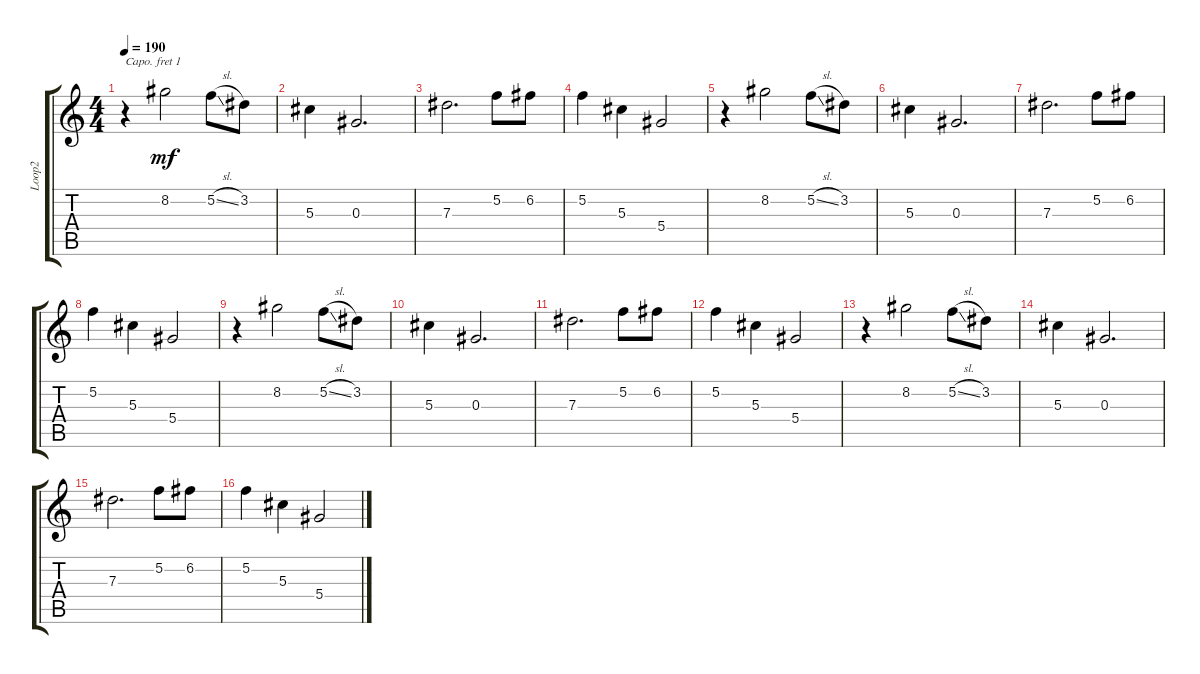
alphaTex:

\track ("Loop2" "Loop2") {instrument acousticguitarsteel}
\staff {score tabs}
\capo 1
\tuning (E4 B3 G3 D3 A2 E2) {hide}
\ts (4 4)
\tempo 190
\clef g2
\ks c
r.4{dy mf} 8.2.2 5.2{sl}.8 3.2.8 |
5.3.4 0.3.2{d} |
7.3.2{d} 5.2.8 6.2.8 |
5.2.4 5.3.4 5.4.2 |
r.4 8.2.2 5.2{sl}.8 3.2.8 |
5.3.4 0.3.2{d} |
7.3.2{d} 5.2.8 6.2.8 |
5.2.4 5.3.4 5.4.2 |
r.4 8.2.2 5.2{sl}.8 3.2.8 |
5.3.4 0.3.2{d} |
7.3.2{d} 5.2.8 6.2.8 |
5.2.4 5.3.4 5.4.2 |
r.4 8.2.2 5.2{sl}.8 3.2.8 |
5.3.4 0.3.2{d} |
7.3.2{d} 5.2.8 6.2.8 |
5.2.4 5.3.4 5.4.2
